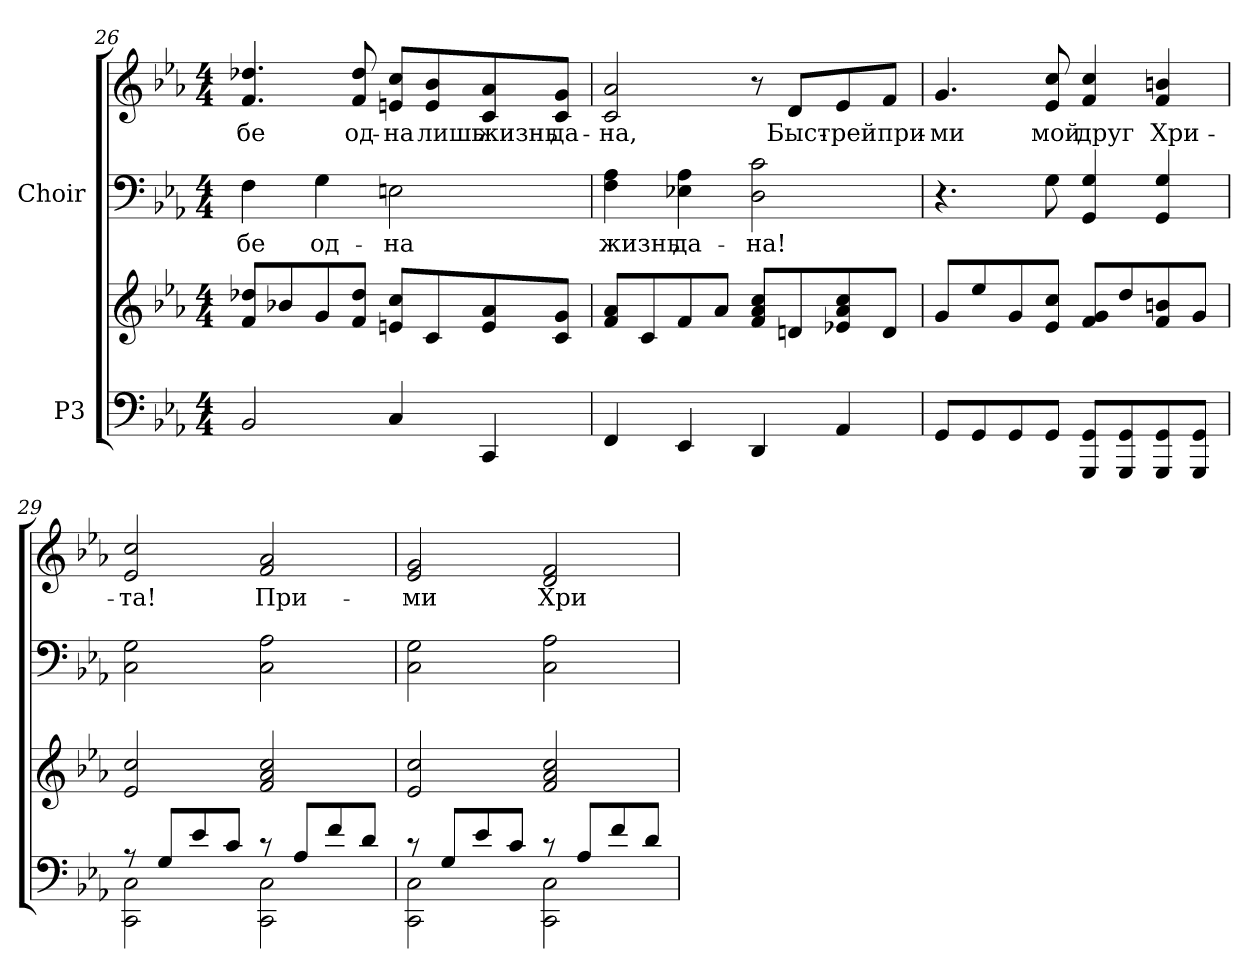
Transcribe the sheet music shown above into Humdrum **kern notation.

**kern	**kern	**kern	**text	**kern	**text
*part2	*part2	*part1	*part1	*part1	*part1
*staff4	*staff3	*staff2	*staff2	*staff1	*staff1
*I"P3	*	*I"Choir	*	*	*
!!LO:LB:g=z
*clefF4	*clefG2	*clefF4	*	*clefG2	*
*k[b-e-a-]	*k[b-e-a-]	*k[b-e-a-]	*	*k[b-e-a-]	*
*c:	*c:	*c:	*	*c:	*
*M4/4	*M4/4	*M4/4	*	*M4/4	*
=26	=26	=26	=26	=26	=26
!	!	!	!LO:LY:a:color=#000000	!	!
!	!	!	!	!	!LO:LY:b:color=#000000
2BB-i/	8fi/ 8dd-XiL	4Fi\	-бе	4.fi/ 4.dd-Xi	-бе
.	8b-Xi/	.	.	.	.
!	!	!	!LO:LY:a:color=#000000	!	!
.	8gi/	4Gi\	од-	.	.
!	!	!	!	!	!LO:LY:b:color=#000000
.	8fi/ 8dd-iJ	.	.	8fi/ 8dd-i	од-
!	!	!	!LO:LY:a:color=#000000	!	!
!	!	!	!	!	!LO:LY:b:color=#000000
4Ci/	8eni/ 8cciL	2Eni\	-на	8eni/ 8cciL	-на
!	!	!	!	!	!LO:LY:b:color=#000000
.	8ci/	.	.	8ei/ 8b-i	лишь
!	!	!	!	!	!LO:LY:b:color=#000000
4CCi/	8ei/ 8a-i	.	.	8ci/ 8a-i	жизнь
!	!	!	!	!	!LO:LY:b:color=#000000
.	8ci/ 8giJ	.	.	8ci/ 8giJ	да-
=27	=27	=27	=27	=27	=27
!	!	!	!LO:LY:a:color=#000000	!	!
!	!	!	!	!	!LO:LY:b:color=#000000
4FFi/	8fi/ 8a-iL	4Fi\ 4A-i	жизнь	2ci/ 2a-i	-на,
.	8ci/	.	.	.	.
!	!	!	!LO:LY:a:color=#000000	!	!
4EE-i/	8fi/	4E-Xi\ 4A-i	да-	.	.
.	8a-i/J	.	.	.	.
!	!	!	!LO:LY:a:color=#000000	!	!
4DDi/	8fi/ 8a-i 8cciL	2Di\ 2ci	-на!	8r	.
!	!	!	!	!	!LO:LY:b:color=#000000
.	8dni/	.	.	8di/L	Быст-
!	!	!	!	!	!LO:LY:b:color=#000000
4AA-i/	8e-Xi/ 8a-i 8cci	.	.	8e-i/	-рей
!	!	!	!	!	!LO:LY:b:color=#000000
.	8di/J	.	.	8fi/J	при-
=28	=28	=28	=28	=28	=28
!	!	!	!	!	!LO:LY:b:color=#000000
8GGi/L	8gi/L	4.r	.	4.gi/	-ми
8GGi/	8ee-i/	.	.	.	.
8GGi/	8gi/	.	.	.	.
!	!	!	!	!	!LO:LY:b:color=#000000
8GGi/J	8e-i/ 8cciJ	8Gi\	.	8e-i/ 8cci	мой
!	!	!	!	!	!LO:LY:b:color=#000000
8GGGi/ 8GGiL	8fi/ 8giL	4GGi/ 4Gi	.	4fi/ 4cci	друг
8GGGi/ 8GGi	8ddi/	.	.	.	.
!	!	!	!	!	!LO:LY:b:color=#000000
8GGGi/ 8GGi	8fi/ 8bni	4GGi/ 4Gi	.	4fi/ 4bni	Хри-
8GGGi/ 8GGiJ	8gi/J	.	.	.	.
!!LO:PB:g=z
=29	=29	=29	=29	=29	=29
*^	*	*	*	*	*
!	!	!	!	!	!	!LO:LY:b:color=#000000
8r	2CCi\ 2Ci	2e-i/ 2cci	2Ci\ 2Gi	.	2e-i/ 2cci	-та!
8Gi/L	.	.	.	.	.	.
8e-i/	.	.	.	.	.	.
8ci/J	.	.	.	.	.	.
!	!	!	!	!	!	!LO:LY:b:color=#000000
8r	2CCi\ 2Ci	2fi/ 2a-i 2cci	2Ci\ 2A-i	.	2fi/ 2a-i	При-
8A-i/L	.	.	.	.	.	.
8fi/	.	.	.	.	.	.
8di/J	.	.	.	.	.	.
=30	=30	=30	=30	=30	=30	=30
!	!	!	!	!	!	!LO:LY:b:color=#000000
8r	2CCi\ 2Ci	2e-i/ 2cci	2Ci\ 2Gi	.	2e-i/ 2gi	-ми
8Gi/L	.	.	.	.	.	.
8e-i/	.	.	.	.	.	.
8ci/J	.	.	.	.	.	.
!	!	!	!	!	!	!LO:LY:b:color=#000000
8r	2CCi\ 2Ci	2fi/ 2a-i 2cci	2Ci\ 2A-i	.	2di/ 2fi	Хри-
8A-i/L	.	.	.	.	.	.
8fi/	.	.	.	.	.	.
8di/J	.	.	.	.	.	.
*v	*v	*	*	*	*	*
=	=	=	=	=	=
*-	*-	*-	*-	*-	*-
